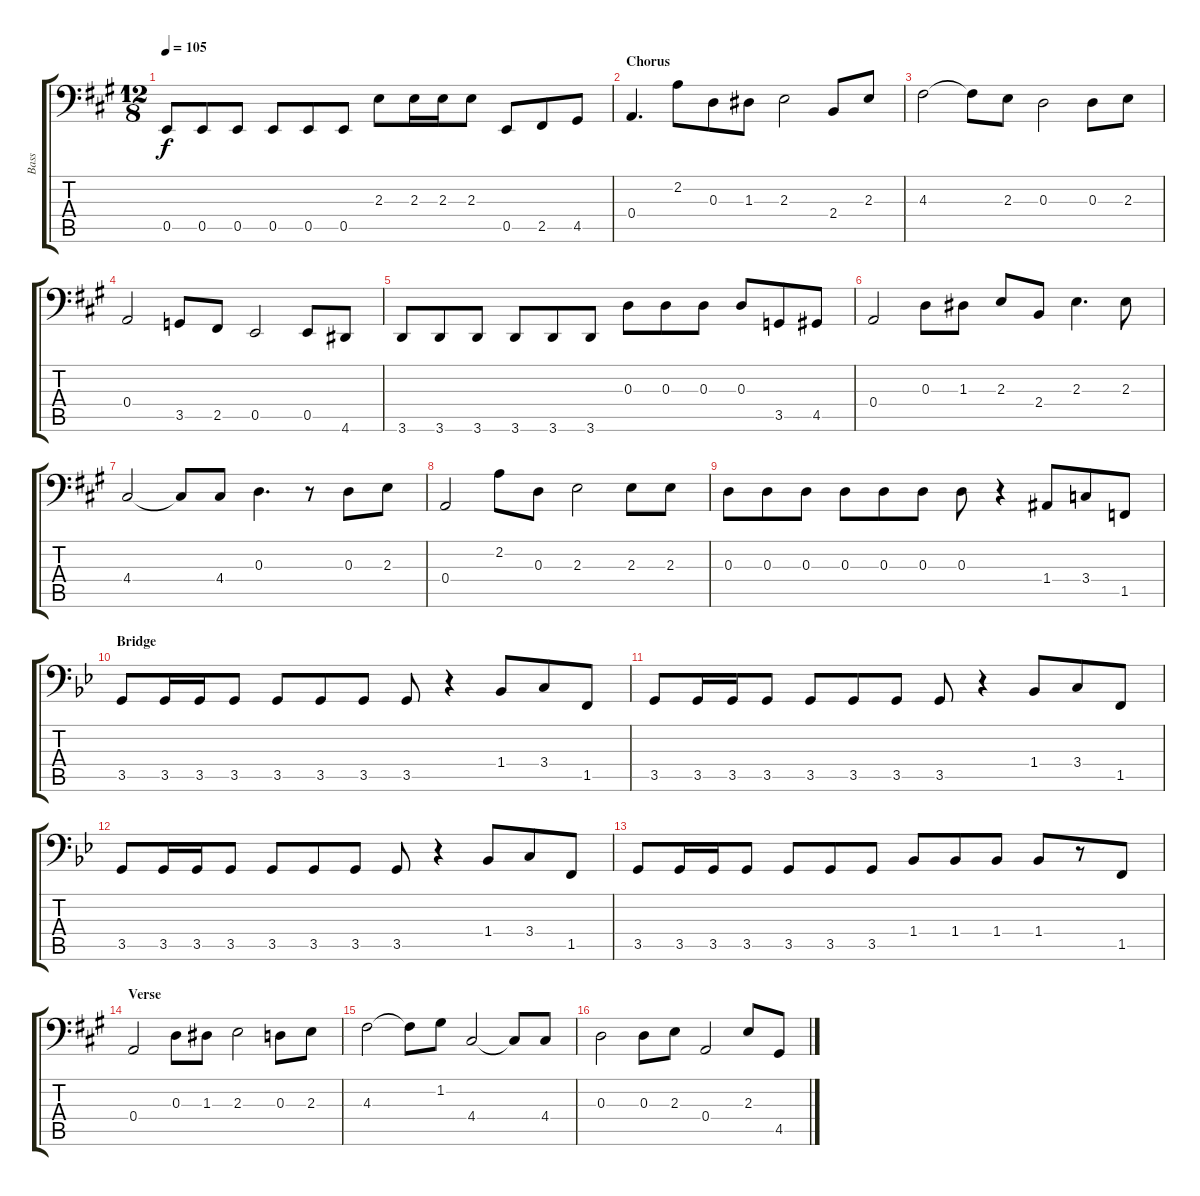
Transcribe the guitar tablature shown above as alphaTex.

\track ("Bass" "Bass") {instrument electricbassfinger}
\staff {score tabs}
\tuning (C3 G2 D2 A1 E1 B0) {hide}
\ts (12 8)
\tempo 105
\clef f4
\ks a
0.5.8{dy f} 0.5.8 0.5.8 0.5.8 0.5.8 0.5.8 2.3.8 2.3.16 2.3.16 2.3.8 0.5.8 2.5.8 4.5.8 |
\section ("" "Chorus")
0.4.4{d} 2.2.8 0.3.8 1.3.8 2.3.2 2.4.8 2.3.8 |
4.3.2 4.3{t}.8 2.3.8 0.3.2 0.3.8 2.3.8 |
0.4.2 3.5.8 2.5.8 0.5.2 0.5.8 4.6.8 |
3.6.8 3.6.8 3.6.8 3.6.8 3.6.8 3.6.8 0.3.8 0.3.8 0.3.8 0.3.8 3.5.8 4.5.8 |
0.4.2 0.3.8 1.3.8 2.3.8 2.4.8 2.3.4{d} 2.3.8 |
4.4.2 4.4{t}.8 4.4.8 0.3.4{d} r.8 0.3.8 2.3.8 |
0.4.2 2.2.8 0.3.8 2.3.2 2.3.8 2.3.8 |
0.3.8 0.3.8 0.3.8 0.3.8 0.3.8 0.3.8 0.3.8 r.4 1.4.8 3.4.8 1.5.8 |
\section ("" "Bridge")
\ks bb
3.5.8 3.5.16 3.5.16 3.5.8 3.5.8 3.5.8 3.5.8 3.5.8 r.4 1.4.8 3.4.8 1.5.8 |
3.5.8 3.5.16 3.5.16 3.5.8 3.5.8 3.5.8 3.5.8 3.5.8 r.4 1.4.8 3.4.8 1.5.8 |
3.5.8 3.5.16 3.5.16 3.5.8 3.5.8 3.5.8 3.5.8 3.5.8 r.4 1.4.8 3.4.8 1.5.8 |
3.5.8 3.5.16 3.5.16 3.5.8 3.5.8 3.5.8 3.5.8 1.4.8 1.4.8 1.4.8 1.4.8 r.8 1.5.8 |
\section ("" "Verse")
\ks a
0.4.2 0.3.8 1.3.8 2.3.2 0.3.8 2.3.8 |
4.3.2 4.3{t}.8 1.2.8 4.4.2 4.4{t}.8 4.4.8 |
0.3.2 0.3.8 2.3.8 0.4.2 2.3.8 4.5.8
